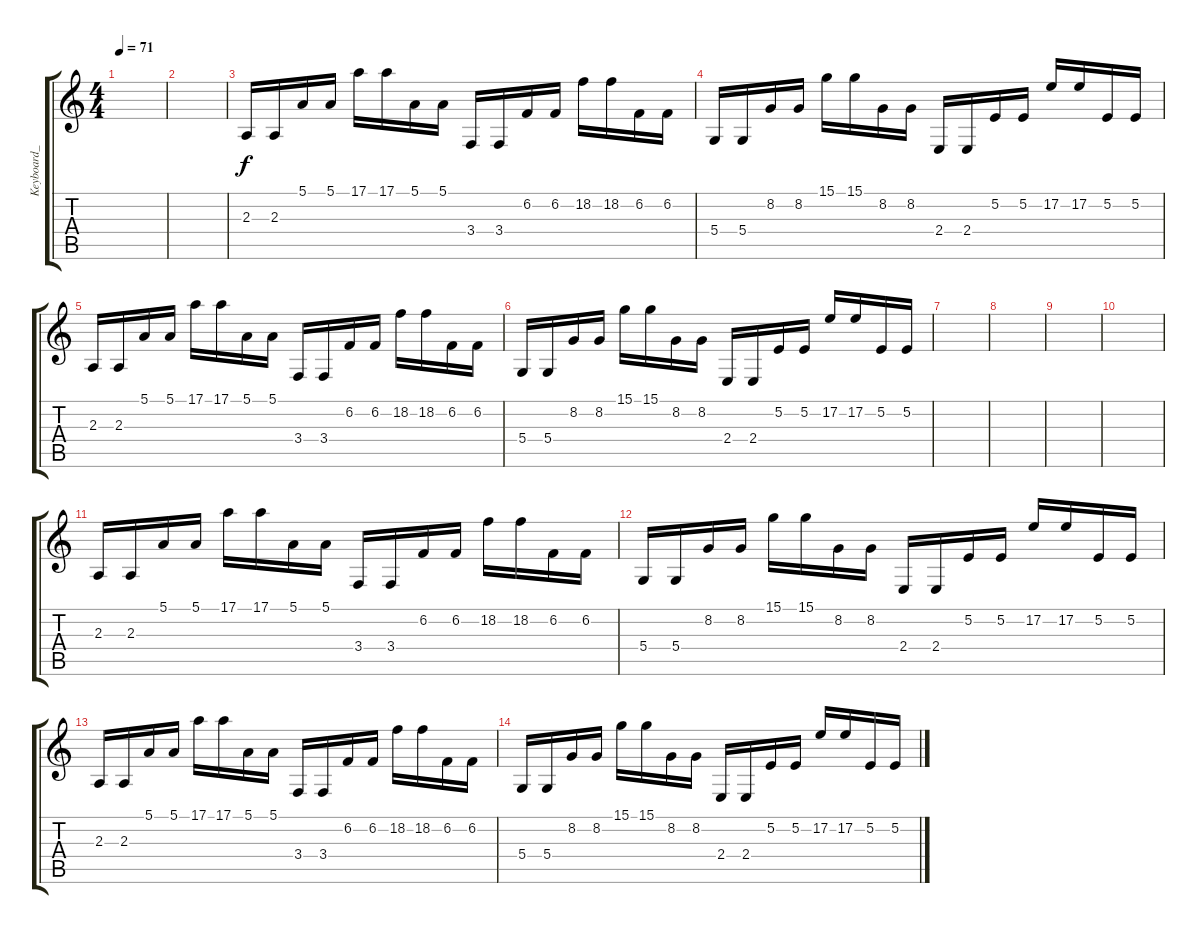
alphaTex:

\track ("Keyboard_" "Keyboard_") {instrument tremolostrings}
\staff {score tabs}
\tuning (E4 B3 G3 D3 A2 E2) {hide}
\ts (4 4)
\tempo 71
\clef g2
\ks c
|
|
2.3.16 2.3.16 5.1.16 5.1.16 17.1.16 17.1.16 5.1.16 5.1.16 3.4.16 3.4.16 6.2.16 6.2.16 18.2.16 18.2.16 6.2.16 6.2.16 |
5.4.16 5.4.16 8.2.16 8.2.16 15.1.16 15.1.16 8.2.16 8.2.16 2.4.16 2.4.16 5.2.16 5.2.16 17.2.16 17.2.16 5.2.16 5.2.16 |
2.3.16 2.3.16 5.1.16 5.1.16 17.1.16 17.1.16 5.1.16 5.1.16 3.4.16 3.4.16 6.2.16 6.2.16 18.2.16 18.2.16 6.2.16 6.2.16 |
5.4.16 5.4.16 8.2.16 8.2.16 15.1.16 15.1.16 8.2.16 8.2.16 2.4.16 2.4.16 5.2.16 5.2.16 17.2.16 17.2.16 5.2.16 5.2.16 |
|
|
|
|
2.3.16 2.3.16 5.1.16 5.1.16 17.1.16 17.1.16 5.1.16 5.1.16 3.4.16 3.4.16 6.2.16 6.2.16 18.2.16 18.2.16 6.2.16 6.2.16 |
5.4.16 5.4.16 8.2.16 8.2.16 15.1.16 15.1.16 8.2.16 8.2.16 2.4.16 2.4.16 5.2.16 5.2.16 17.2.16 17.2.16 5.2.16 5.2.16 |
2.3.16 2.3.16 5.1.16 5.1.16 17.1.16 17.1.16 5.1.16 5.1.16 3.4.16 3.4.16 6.2.16 6.2.16 18.2.16 18.2.16 6.2.16 6.2.16 |
5.4.16 5.4.16 8.2.16 8.2.16 15.1.16 15.1.16 8.2.16 8.2.16 2.4.16 2.4.16 5.2.16 5.2.16 17.2.16 17.2.16 5.2.16 5.2.16
